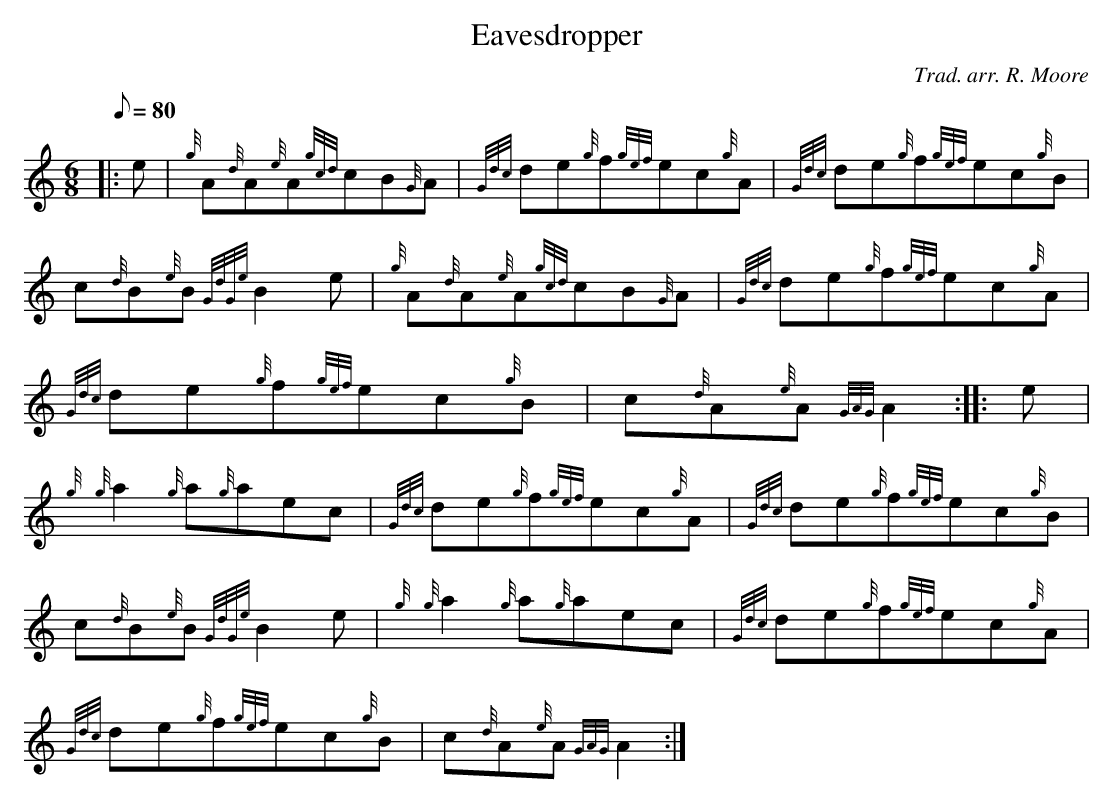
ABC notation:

X:1
T:Eavesdropper
M:6/8
L:1/8
Q:80
C:Trad. arr. R. Moore
K:HP
|: e | \
{g}A{d}A{e}A{gcd}cB{G}A | \
{Gdc}de{g}f{gef}ec{g}A | \
{Gdc}de{g}f{gef}ec{g}B |
c{d}B{e}B{GdGe}B2e | \
{g}A{d}A{e}A{gcd}cB{G}A | \
{Gdc}de{g}f{gef}ec{g}A |
{Gdc}de{g}f{gef}ec{g}B | \
c{d}A{e}A{GAG}A2 :: \
e |
{g}{g}a2{g}a{g}aec | \
{Gdc}de{g}f{gef}ec{g}A | \
{Gdc}de{g}f{gef}ec{g}B |
c{d}B{e}B{GdGe}B2e | \
{g}{g}a2{g}a{g}aec | \
{Gdc}de{g}f{gef}ec{g}A |
{Gdc}de{g}f{gef}ec{g}B | \
c{d}A{e}A{GAG}A2 :|
